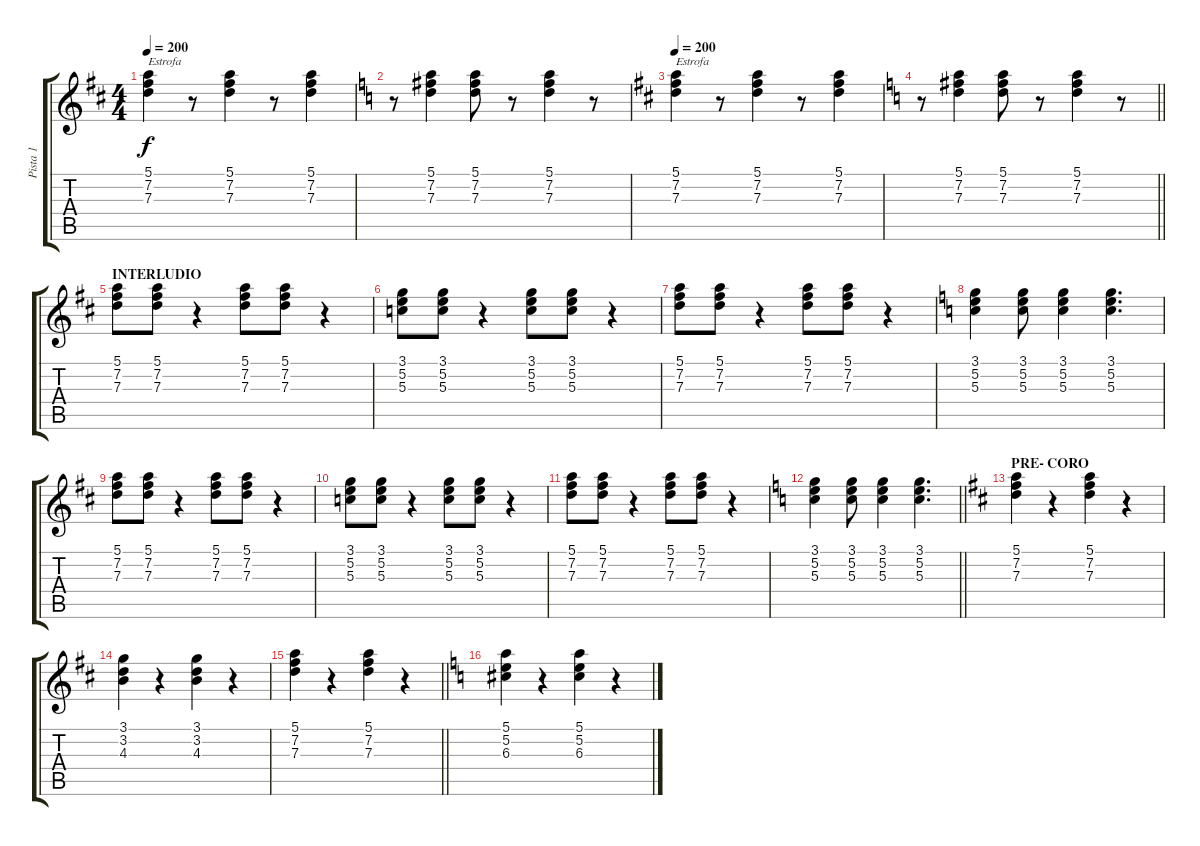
\track ("Pista 1" "Pista 1") {instrument electricguitarclean}
\staff {score tabs}
\tuning (E4 B3 G3 D3 A2 E2) {hide}
\ts (4 4)
\tempo 200
\clef g2
\ks d
(5.1 7.2 7.3).4{txt "Estrofa" dy f} r.8 (5.1 7.2 7.3).4 r.8 (5.1 7.2 7.3).4 |
\ks c
r.8 (5.1 7.2 7.3).4 (5.1 7.2 7.3).8 r.8 (5.1 7.2 7.3).4 r.8 |
\tempo 200
\ks d
(5.1 7.2 7.3).4{txt "Estrofa"} r.8 (5.1 7.2 7.3).4 r.8 (5.1 7.2 7.3).4 |
\barLineRight lightlight
\ks c
r.8 (5.1 7.2 7.3).4 (5.1 7.2 7.3).8 r.8 (5.1 7.2 7.3).4 r.8 |
\section ("" "INTERLUDIO")
\ks d
(5.1 7.2 7.3).8 (5.1 7.2 7.3).8 r.4 (5.1 7.2 7.3).8 (5.1 7.2 7.3).8 r.4 |
(3.1 5.2 5.3).8 (3.1 5.2 5.3).8 r.4 (3.1 5.2 5.3).8 (3.1 5.2 5.3).8 r.4 |
(5.1 7.2 7.3).8 (5.1 7.2 7.3).8 r.4 (5.1 7.2 7.3).8 (5.1 7.2 7.3).8 r.4 |
\ks c
(3.1 5.2 5.3).4 (3.1 5.2 5.3).8 (3.1 5.2 5.3).4 (3.1 5.2 5.3).4{d} |
\ks d
(5.1 7.2 7.3).8 (5.1 7.2 7.3).8 r.4 (5.1 7.2 7.3).8 (5.1 7.2 7.3).8 r.4 |
(3.1 5.2 5.3).8 (3.1 5.2 5.3).8 r.4 (3.1 5.2 5.3).8 (3.1 5.2 5.3).8 r.4 |
(5.1 7.2 7.3).8 (5.1 7.2 7.3).8 r.4 (5.1 7.2 7.3).8 (5.1 7.2 7.3).8 r.4 |
\barLineRight lightlight
\ks c
(3.1 5.2 5.3).4 (3.1 5.2 5.3).8 (3.1 5.2 5.3).4 (3.1 5.2 5.3).4{d} |
\section ("" "PRE- CORO")
\ks d
(5.1 7.2 7.3).4 r.4 (5.1 7.2 7.3).4 r.4 |
(3.1 3.2 4.3).4 r.4 (3.1 3.2 4.3).4 r.4 |
\barLineRight lightlight
(5.1 7.2 7.3).4 r.4 (5.1 7.2 7.3).4 r.4 |
\ks c
(5.1 5.2 6.3).4 r.4 (5.1 5.2 6.3).4 r.4
